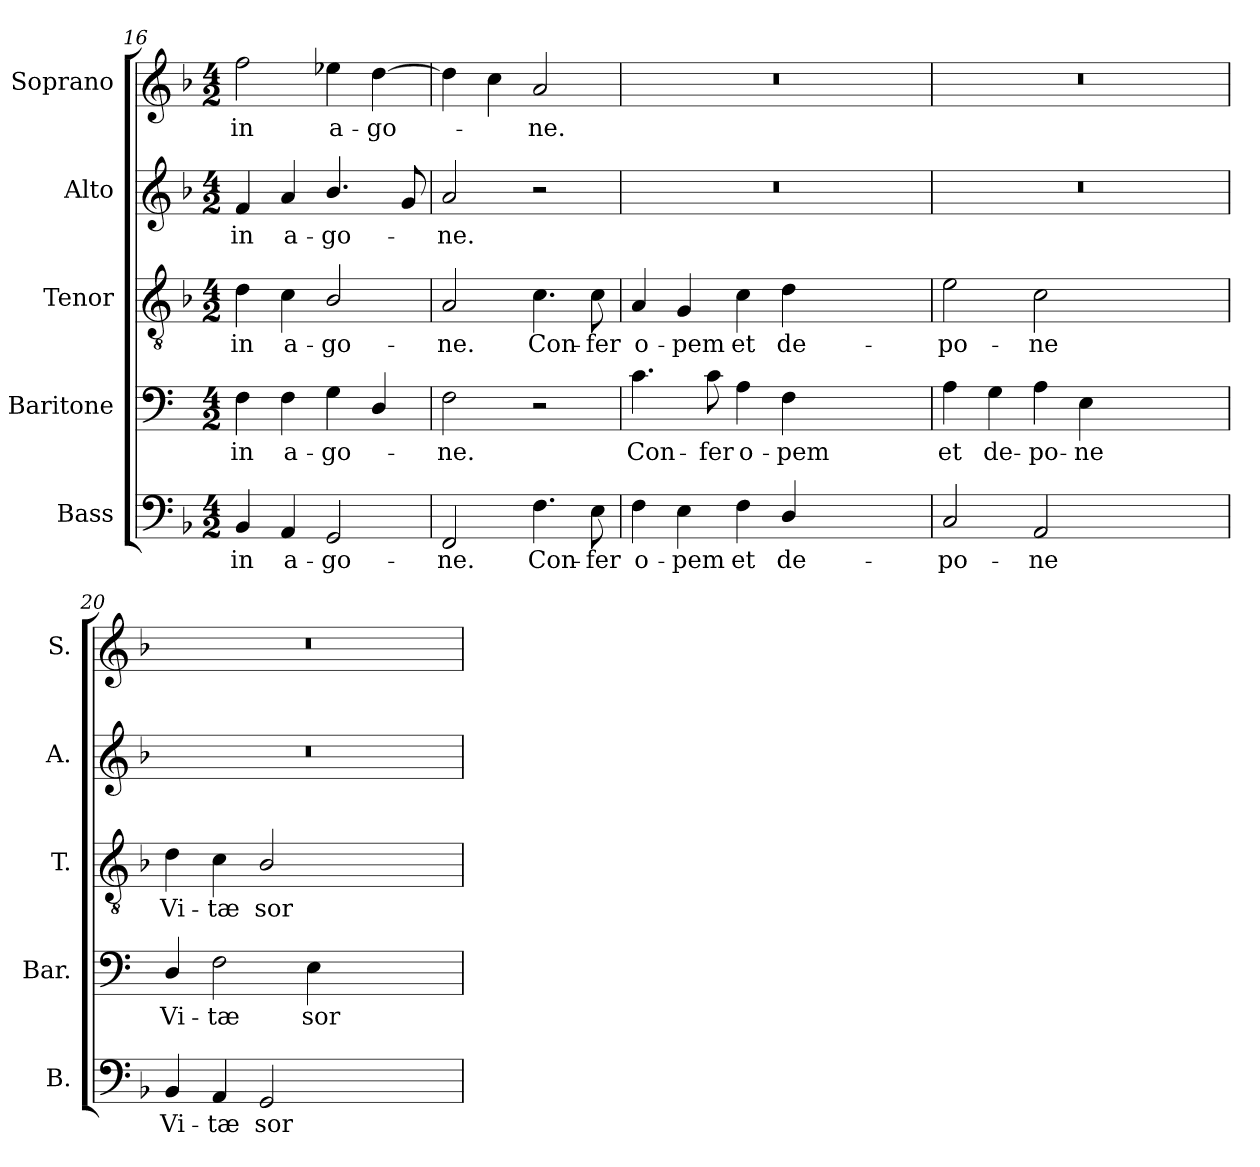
**kern	**text	**kern	**text	**kern	**text	**kern	**text	**kern	**text
*part5	*part5	*part4	*part4	*part3	*part3	*part2	*part2	*part1	*part1
*staff5	*staff5	*staff4	*staff4	*staff3	*staff3	*staff2	*staff2	*staff1	*staff1
*I"Bass	*	*I"Baritone	*	*I"Tenor	*	*I"Alto	*	*I"Soprano	*
*I'B.	*	*I'Bar.	*	*I'T.	*	*I'A.	*	*I'S.	*
!!LO:PB:g=z
*clefF4	*	*clefF4	*	*clefGv2	*	*clefG2	*	*clefG2	*
*	*	*	*	*ITrd7c12	*	*	*	*	*
*k[b-]	*	*k[]	*	*k[b-]	*	*k[b-]	*	*k[b-]	*
*F:	*	*C:	*	*F:	*	*F:	*	*F:	*
*M4/2	*	*M4/2	*	*M4/2	*	*M4/2	*	*M4/2	*
=16	=16	=16	=16	=16	=16	=16	=16	=16	=16
!	!LO:LY:b:color=#000000	!	!	!	!	!	!	!	!
!	!	!	!LO:LY:b:color=#000000	!	!	!	!	!	!
!	!	!	!	!	!LO:LY:b:color=#000000	!	!	!	!
!	!	!	!	!	!	!	!LO:LY:b:color=#000000	!	!
!	!	!	!	!	!	!	!	!	!LO:LY:b:color=#000000
4BB-i/	in	4Fi\	in	4Di\	in	4fi/	in	2ffi\	in
!	!LO:LY:b:color=#000000	!	!	!	!	!	!	!	!
!	!	!	!LO:LY:b:color=#000000	!	!	!	!	!	!
!	!	!	!	!	!LO:LY:b:color=#000000	!	!	!	!
!	!	!	!	!	!	!	!LO:LY:b:color=#000000	!	!
4AAi/	a-	4Fi\	a-	4Ci\	a-	4ai/	a-	.	.
!	!LO:LY:b:color=#000000	!	!	!	!	!	!	!	!
!	!	!	!LO:LY:b:color=#000000	!	!	!	!	!	!
!	!	!	!	!	!LO:LY:b:color=#000000	!	!	!	!
!	!	!	!	!	!	!	!LO:LY:b:color=#000000	!	!
!	!	!	!	!	!	!	!	!	!LO:LY:b:color=#000000
2GGi/	-go-	4Gi\	-go-	2BB-i/	-go-	4.b-i/	-go-	4ee-Xi\	a-
!	!	!	!	!	!	!	!	!	!LO:LY:b:color=#000000
.	.	4Di/	.	.	.	.	.	[4ddi\	-go-
.	.	.	.	.	.	8gi/	.	.	.
=17	=17	=17	=17	=17	=17	=17	=17	=17	=17
!	!LO:LY:b:color=#000000	!	!	!	!	!	!	!	!
!	!	!	!LO:LY:b:color=#000000	!	!	!	!	!	!
!	!	!	!	!	!LO:LY:b:color=#000000	!	!	!	!
!	!	!	!	!	!	!	!LO:LY:b:color=#000000	!	!
2FFi/	-ne.	2Fi\	-ne.	2AAi/	-ne.	2ai/	-ne.	4ddi\]	.
.	.	.	.	.	.	.	.	4cci\	.
!	!LO:LY:b:color=#000000	!	!	!	!	!	!	!	!
!	!	!	!	!	!LO:LY:b:color=#000000	!	!	!	!
!	!	!	!	!	!	!	!	!	!LO:LY:b:color=#000000
4.Fi\	Con-	2r	.	4.Ci\	Con-	2r	.	2ai/	-ne.
!	!LO:LY:b:color=#000000	!	!	!	!	!	!	!	!
!	!	!	!	!	!LO:LY:b:color=#000000	!	!	!	!
8Ei\	-fer	.	.	8Ci\	-fer	.	.	.	.
=18	=18	=18	=18	=18	=18	=18	=18	=18	=18
!	!LO:LY:b:color=#000000	!	!	!	!	!	!	!	!
!	!	!	!LO:LY:b:color=#000000	!	!	!	!	!	!
!	!	!	!	!	!LO:LY:b:color=#000000	!	!	!	!
4Fi\	o-	4.ci\	Con-	4AAi/	o-	0r	.	0r	.
!	!LO:LY:b:color=#000000	!	!	!	!	!	!	!	!
!	!	!	!	!	!LO:LY:b:color=#000000	!	!	!	!
4Ei\	-pem	.	.	4GGi/	-pem	.	.	.	.
!	!	!	!LO:LY:b:color=#000000	!	!	!	!	!	!
.	.	8ci\	-fer	.	.	.	.	.	.
!	!LO:LY:b:color=#000000	!	!	!	!	!	!	!	!
!	!	!	!LO:LY:b:color=#000000	!	!	!	!	!	!
!	!	!	!	!	!LO:LY:b:color=#000000	!	!	!	!
4Fi\	et	4Ai\	o-	4Ci\	et	.	.	.	.
!	!LO:LY:b:color=#000000	!	!	!	!	!	!	!	!
!	!	!	!LO:LY:b:color=#000000	!	!	!	!	!	!
!	!	!	!	!	!LO:LY:b:color=#000000	!	!	!	!
4Di/	de-	4Fi\	-pem	4Di\	de-	.	.	.	.
1ryy	.	1ryy	.	1ryy	.	.	.	.	.
=19	=19	=19	=19	=19	=19	=19	=19	=19	=19
!	!LO:LY:b:color=#000000	!	!	!	!	!	!	!	!
!	!	!	!LO:LY:b:color=#000000	!	!	!	!	!	!
!	!	!	!	!	!LO:LY:b:color=#000000	!	!	!	!
2Ci/	-po-	4Ai\	et	2Ei\	-po-	0r	.	0r	.
!	!	!	!LO:LY:b:color=#000000	!	!	!	!	!	!
.	.	4Gi\	de-	.	.	.	.	.	.
!	!LO:LY:b:color=#000000	!	!	!	!	!	!	!	!
!	!	!	!LO:LY:b:color=#000000	!	!	!	!	!	!
!	!	!	!	!	!LO:LY:b:color=#000000	!	!	!	!
2AAi/	-ne	4Ai\	-po-	2Ci\	-ne	.	.	.	.
!	!	!	!LO:LY:b:color=#000000	!	!	!	!	!	!
.	.	4Ei\	-ne	.	.	.	.	.	.
1ryy	.	1ryy	.	1ryy	.	.	.	.	.
=20	=20	=20	=20	=20	=20	=20	=20	=20	=20
!	!LO:LY:b:color=#000000	!	!	!	!	!	!	!	!
!	!	!	!LO:LY:b:color=#000000	!	!	!	!	!	!
!	!	!	!	!	!LO:LY:b:color=#000000	!	!	!	!
4BB-i/	Vi-	4Di/	Vi-	4Di\	Vi-	0r	.	0r	.
!	!LO:LY:b:color=#000000	!	!	!	!	!	!	!	!
!	!	!	!LO:LY:b:color=#000000	!	!	!	!	!	!
!	!	!	!	!	!LO:LY:b:color=#000000	!	!	!	!
4AAi/	-tæ	2Fi\	-tæ	4Ci\	-tæ	.	.	.	.
!	!LO:LY:b:color=#000000	!	!	!	!	!	!	!	!
!	!	!	!	!	!LO:LY:b:color=#000000	!	!	!	!
2GGi/	sor-	.	.	2BB-i/	sor-	.	.	.	.
!	!	!	!LO:LY:b:color=#000000	!	!	!	!	!	!
.	.	4Ei\	sor-	.	.	.	.	.	.
1ryy	.	1ryy	.	1ryy	.	.	.	.	.
=	=	=	=	=	=	=	=	=	=
*-	*-	*-	*-	*-	*-	*-	*-	*-	*-
